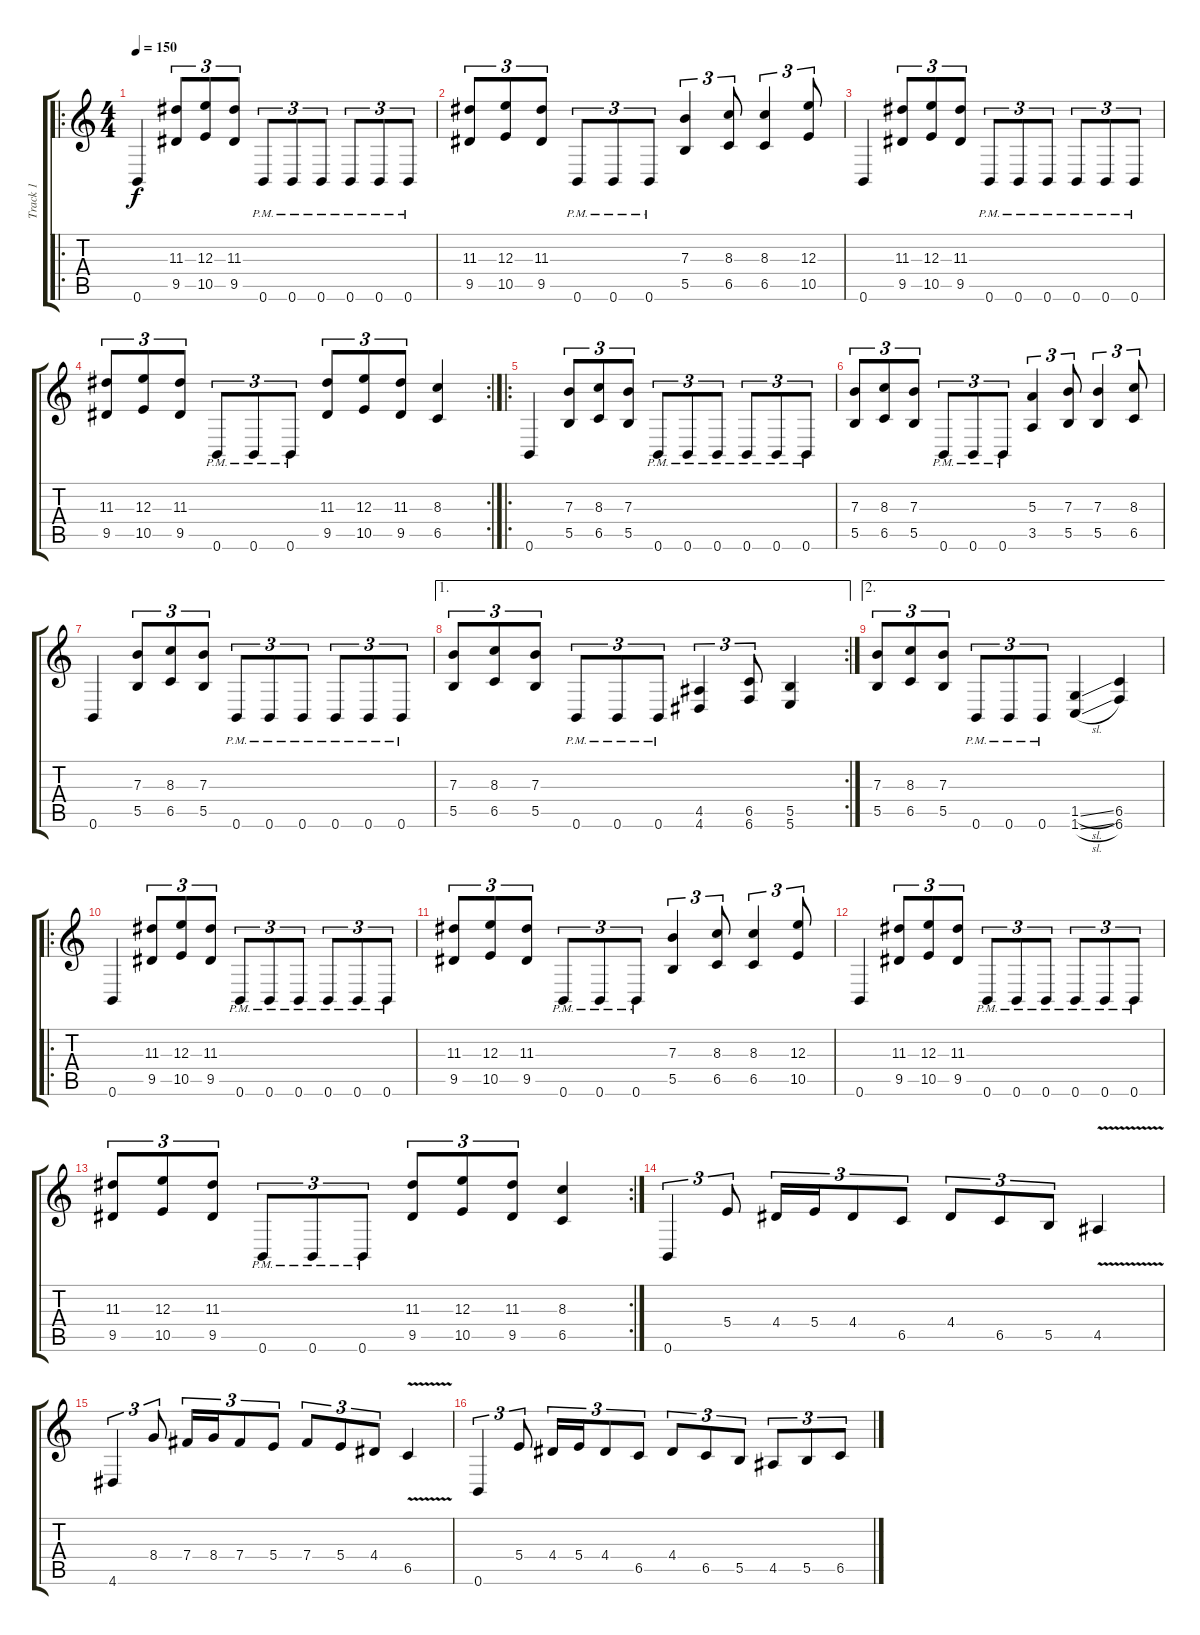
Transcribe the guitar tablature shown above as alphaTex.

\track ("Track 1" "Track 1") {instrument distortionguitar}
\staff {score tabs}
\tuning (Db4 Ab3 E3 B2 Gb2 B1) {hide}
\ro
\ts (4 4)
\tempo 150
\clef g2
\ks c
0.6.4{dy f} (11.3 9.5).8{tu (3 2)} (12.3 10.5).8{tu (3 2)} (11.3 9.5).8{tu (3 2)} 0.6{pm}.8{tu (3 2)} 0.6{pm}.8{tu (3 2)} 0.6{pm}.8{tu (3 2)} 0.6{pm}.8{tu (3 2)} 0.6{pm}.8{tu (3 2)} 0.6{pm}.8{tu (3 2)} |
(11.3 9.5).8{tu (3 2)} (12.3 10.5).8{tu (3 2)} (11.3 9.5).8{tu (3 2)} 0.6{pm}.8{tu (3 2)} 0.6{pm}.8{tu (3 2)} 0.6{pm}.8{tu (3 2)} (7.3 5.5).4{tu (3 2)} (8.3 6.5).8{tu (3 2)} (8.3 6.5).4{tu (3 2)} (12.3 10.5).8{tu (3 2)} |
0.6.4 (11.3 9.5).8{tu (3 2)} (12.3 10.5).8{tu (3 2)} (11.3 9.5).8{tu (3 2)} 0.6{pm}.8{tu (3 2)} 0.6{pm}.8{tu (3 2)} 0.6{pm}.8{tu (3 2)} 0.6{pm}.8{tu (3 2)} 0.6{pm}.8{tu (3 2)} 0.6{pm}.8{tu (3 2)} |
\rc 2
(11.3 9.5).8{tu (3 2)} (12.3 10.5).8{tu (3 2)} (11.3 9.5).8{tu (3 2)} 0.6{pm}.8{tu (3 2)} 0.6{pm}.8{tu (3 2)} 0.6{pm}.8{tu (3 2)} (11.3 9.5).8{tu (3 2)} (12.3 10.5).8{tu (3 2)} (11.3 9.5).8{tu (3 2)} (8.3 6.5).4 |
\ro
0.6.4 (7.3 5.5).8{tu (3 2)} (8.3 6.5).8{tu (3 2)} (7.3 5.5).8{tu (3 2)} 0.6{pm}.8{tu (3 2)} 0.6{pm}.8{tu (3 2)} 0.6{pm}.8{tu (3 2)} 0.6{pm}.8{tu (3 2)} 0.6{pm}.8{tu (3 2)} 0.6{pm}.8{tu (3 2)} |
(7.3 5.5).8{tu (3 2)} (8.3 6.5).8{tu (3 2)} (7.3 5.5).8{tu (3 2)} 0.6{pm}.8{tu (3 2)} 0.6{pm}.8{tu (3 2)} 0.6{pm}.8{tu (3 2)} (5.3 3.5).4{tu (3 2)} (7.3 5.5).8{tu (3 2)} (7.3 5.5).4{tu (3 2)} (8.3 6.5).8{tu (3 2)} |
0.6.4 (7.3 5.5).8{tu (3 2)} (8.3 6.5).8{tu (3 2)} (7.3 5.5).8{tu (3 2)} 0.6{pm}.8{tu (3 2)} 0.6{pm}.8{tu (3 2)} 0.6{pm}.8{tu (3 2)} 0.6{pm}.8{tu (3 2)} 0.6{pm}.8{tu (3 2)} 0.6{pm}.8{tu (3 2)} |
\ae 1
\rc 2
(7.3 5.5).8{tu (3 2)} (8.3 6.5).8{tu (3 2)} (7.3 5.5).8{tu (3 2)} 0.6{pm}.8{tu (3 2)} 0.6{pm}.8{tu (3 2)} 0.6{pm}.8{tu (3 2)} (4.5 4.6).4{tu (3 2)} (6.5 6.6).8{tu (3 2)} (5.5 5.6).4 |
\ae 2
(7.3 5.5).8{tu (3 2)} (8.3 6.5).8{tu (3 2)} (7.3 5.5).8{tu (3 2)} 0.6{pm}.8{tu (3 2)} 0.6{pm}.8{tu (3 2)} 0.6{pm}.8{tu (3 2)} (1.5{sl} 1.6{sl}).4 (6.5 6.6).4 |
\ro
0.6.4 (11.3 9.5).8{tu (3 2)} (12.3 10.5).8{tu (3 2)} (11.3 9.5).8{tu (3 2)} 0.6{pm}.8{tu (3 2)} 0.6{pm}.8{tu (3 2)} 0.6{pm}.8{tu (3 2)} 0.6{pm}.8{tu (3 2)} 0.6{pm}.8{tu (3 2)} 0.6{pm}.8{tu (3 2)} |
(11.3 9.5).8{tu (3 2)} (12.3 10.5).8{tu (3 2)} (11.3 9.5).8{tu (3 2)} 0.6{pm}.8{tu (3 2)} 0.6{pm}.8{tu (3 2)} 0.6{pm}.8{tu (3 2)} (7.3 5.5).4{tu (3 2)} (8.3 6.5).8{tu (3 2)} (8.3 6.5).4{tu (3 2)} (12.3 10.5).8{tu (3 2)} |
0.6.4 (11.3 9.5).8{tu (3 2)} (12.3 10.5).8{tu (3 2)} (11.3 9.5).8{tu (3 2)} 0.6{pm}.8{tu (3 2)} 0.6{pm}.8{tu (3 2)} 0.6{pm}.8{tu (3 2)} 0.6{pm}.8{tu (3 2)} 0.6{pm}.8{tu (3 2)} 0.6{pm}.8{tu (3 2)} |
\rc 2
(11.3 9.5).8{tu (3 2)} (12.3 10.5).8{tu (3 2)} (11.3 9.5).8{tu (3 2)} 0.6{pm}.8{tu (3 2)} 0.6{pm}.8{tu (3 2)} 0.6{pm}.8{tu (3 2)} (11.3 9.5).8{tu (3 2)} (12.3 10.5).8{tu (3 2)} (11.3 9.5).8{tu (3 2)} (8.3 6.5).4 |
0.6.4{tu (3 2)} 5.4.8{tu (3 2)} 4.4.16{tu (3 2)} 5.4.16{tu (3 2)} 4.4.8{tu (3 2)} 6.5.8{tu (3 2)} 4.4.8{tu (3 2)} 6.5.8{tu (3 2)} 5.5.8{tu (3 2)} 4.5{v}.4 |
4.6.4{tu (3 2)} 8.4.8{tu (3 2)} 7.4.16{tu (3 2)} 8.4.16{tu (3 2)} 7.4.8{tu (3 2)} 5.4.8{tu (3 2)} 7.4.8{tu (3 2)} 5.4.8{tu (3 2)} 4.4.8{tu (3 2)} 6.5{v}.4 |
0.6.4{tu (3 2)} 5.4.8{tu (3 2)} 4.4.16{tu (3 2)} 5.4.16{tu (3 2)} 4.4.8{tu (3 2)} 6.5.8{tu (3 2)} 4.4.8{tu (3 2)} 6.5.8{tu (3 2)} 5.5.8{tu (3 2)} 4.5.8{tu (3 2)} 5.5.8{tu (3 2)} 6.5.8{tu (3 2)}
